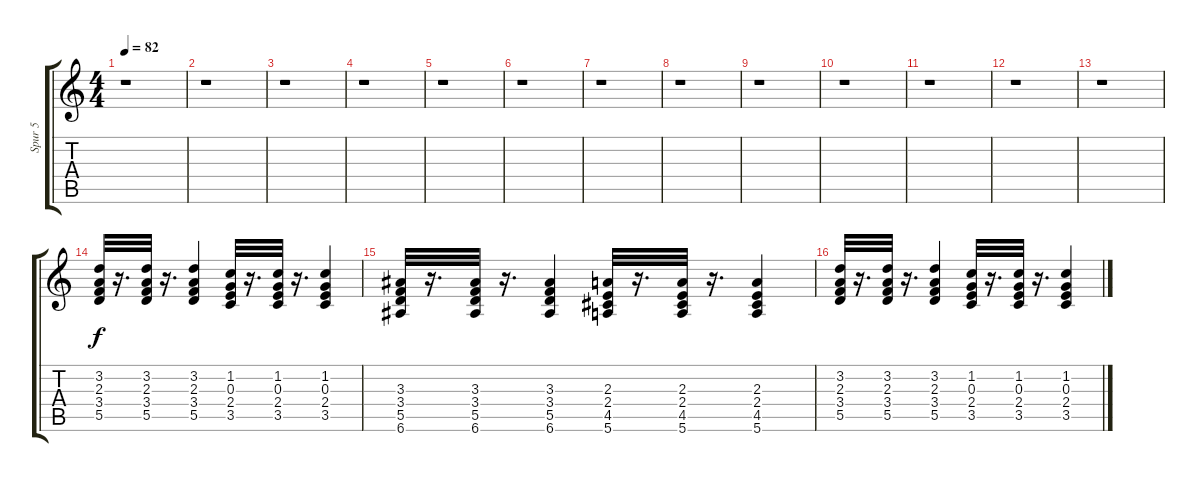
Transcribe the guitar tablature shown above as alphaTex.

\track ("Spur 5" "Spur 5") {instrument overdrivenguitar}
\staff {score tabs}
\tuning (E4 B3 G3 D3 A2 E2) {hide}
\ts (4 4)
\tempo 82
\clef g2
\ks c
r.1{dy f instrument overdrivenguitar} |
r.1 |
r.1 |
r.1 |
r.1 |
r.1 |
r.1 |
r.1 |
r.1 |
r.1 |
r.1 |
r.1 |
r.1 |
(3.2 2.3 3.4 5.5).32 r.16{d} (3.2 2.3 3.4 5.5).32 r.16{d} (3.2 2.3 3.4 5.5).4 (1.2 0.3 2.4 3.5).32 r.16{d} (1.2 0.3 2.4 3.5).32 r.16{d} (1.2 0.3 2.4 3.5).4 |
(3.3 3.4 5.5 6.6).32 r.16{d} (3.3 3.4 5.5 6.6).32 r.16{d} (3.3 3.4 5.5 6.6).4 (2.3 2.4 4.5 5.6).32 r.16{d} (2.3 2.4 4.5 5.6).32 r.16{d} (2.3 2.4 4.5 5.6).4 |
(3.2 2.3 3.4 5.5).32 r.16{d} (3.2 2.3 3.4 5.5).32 r.16{d} (3.2 2.3 3.4 5.5).4 (1.2 0.3 2.4 3.5).32 r.16{d} (1.2 0.3 2.4 3.5).32 r.16{d} (1.2 0.3 2.4 3.5).4
